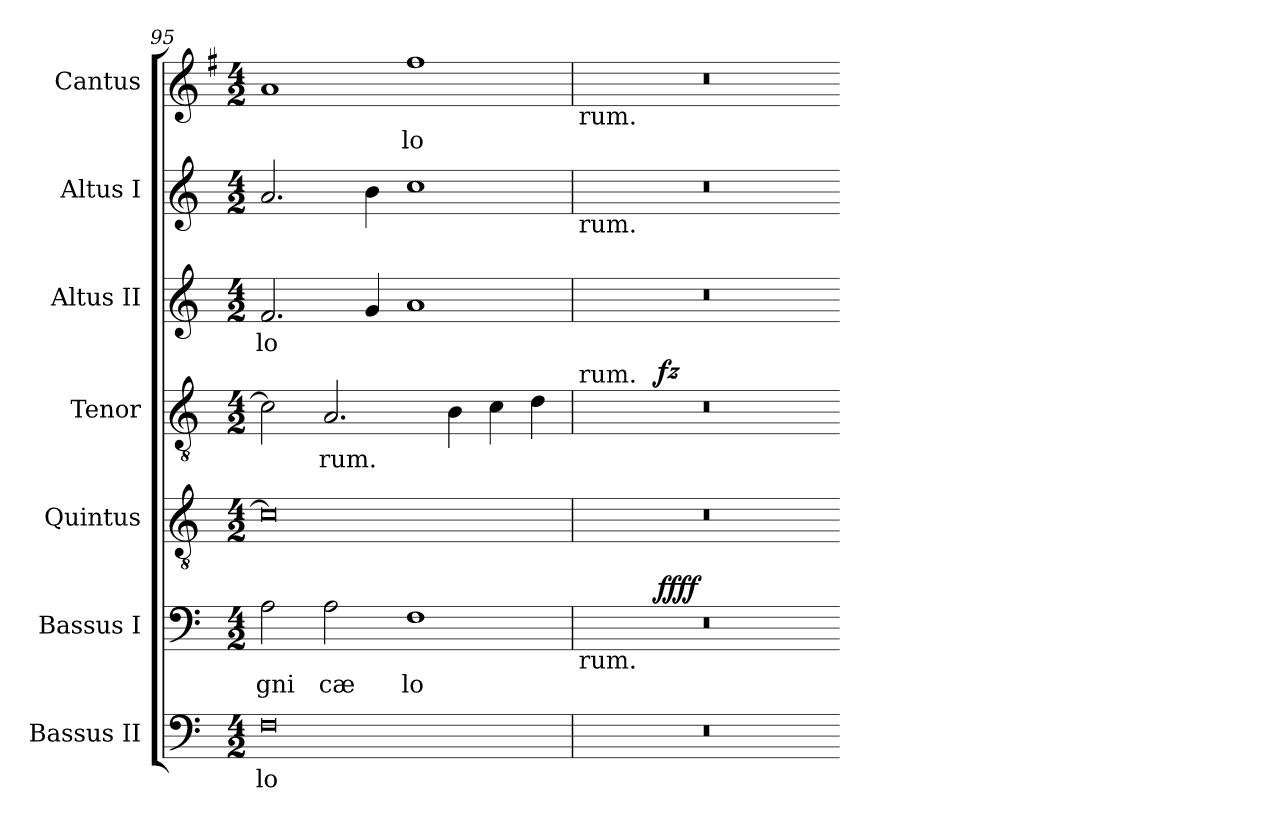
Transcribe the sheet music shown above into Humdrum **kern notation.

**kern	**text	**kern	**text	**dynam	**kern	**kern	**text	**dynam	**kern	**text	**kern	**kern	**text
*part7	*part7	*part6	*part6	*part6	*part5	*part4	*part4	*part4	*part3	*part3	*part2	*part1	*part1
*staff7	*staff7	*staff6	*staff6	*staff6	*staff5	*staff4	*staff4	*staff4	*staff3	*staff3	*staff2	*staff1	*staff1
*I"Bassus II	*	*I"Bassus I	*	*	*I"Quintus	*I"Tenor	*	*	*I"Altus II	*	*I"Altus I	*I"Cantus	*
*clefF4	*	*clefF4	*	*	*clefGv2	*clefGv2	*	*	*clefG2	*	*clefG2	*clefG2	*
*	*	*	*	*	*	*	*	*	*	*	*	*ITrd-3c-5	*
*	*	*	*	*	*	*	*	*	*	*	*	*k[]	*
*	*	*	*	*	*	*	*	*	*	*	*	*C:	*
*M4/2	*	*M4/2	*	*	*M4/2	*M4/2	*	*	*M4/2	*	*M4/2	*M4/2	*
=95	=95	=95	=95	=95	=95	=95	=95	=95	=95	=95	=95	=95	=95
!	!LO:LY:b:cj	!	!LO:LY:b:cj	!	!	!	!	!	!	!LO:LY:b:cj	!	!	!
0F	-lo-	2A\	gni	.	0c]	2c\]	.	.	2.f/	lo	2.a/	1dd	.
!	!	!	!LO:LY:b:cj	!	!	!	!LO:LY:b	!	!	!	!	!	!
.	.	2A\	cæ	.	.	2.A/	-rum.	.	.	.	.	.	.
.	.	.	.	.	.	.	.	.	4g/	.	4b\	.	.
!	!	!	!LO:LY:b:cj	!	!	!	!	!	!	!	!	!	!LO:LY:b:cj
.	.	1F	lo	.	.	.	.	.	1a	.	1cc	1bb	lo
.	.	.	.	.	.	4B\	.	.	.	.	.	.	.
.	.	.	.	.	.	4c\	.	.	.	.	.	.	.
.	.	.	.	.	.	4d\	.	.	.	.	.	.	.
=96	=96	=96	=96	=96	=96	=96	=96	=96	=96	=96	=96	=96	=96
*	*	*^	*	*	*	*^	*	*	*	*	*	*	*
!	!	!	!	!	!	!	!	!	!	!	!	!	!	!LO:TX:b:t=rum.	!
!	!	!	!	!	!	!	!	!	!	!	!	!	!LO:TX:b:t=rum.	!	!
!	!	!	!	!	!	!	!LO:TX:a:t=rum.	!	!	!	!	!	!	!	!
!	!	!LO:TX:b:t=rum.	!	!	!	!	!	!	!	!	!	!	!	!	!
0r	.	0r	4ryy	.	.	0r	0r	4ryy	.	.	0r	.	0r	0r	.
.	.	.	8ryy	.	.	.	.	8ryy	.	.	.	.	.	.	.
.	.	.	32ryy	.	.	.	.	32ryy	.	.	.	.	.	.	.
!	!	!	!	!	!LO:DY:b	!	!	!	!	!LO:DY:a	!	!	!	!	!
.	.	.	1ryy	.	ffff	.	.	1ryy	.	fz	.	.	.	.	.
.	.	.	2ryy	.	.	.	.	2ryy	.	.	.	.	.	.	.
.	.	.	16.ryy	.	.	.	.	16.ryy	.	.	.	.	.	.	.
*	*	*v	*v	*	*	*	*v	*v	*	*	*	*	*	*	*
=	==	=	==	==	=	=	==	==	=	==	=	==	==
*-	*-	*-	*-	*-	*-	*-	*-	*-	*-	*-	*-	*-	*-
